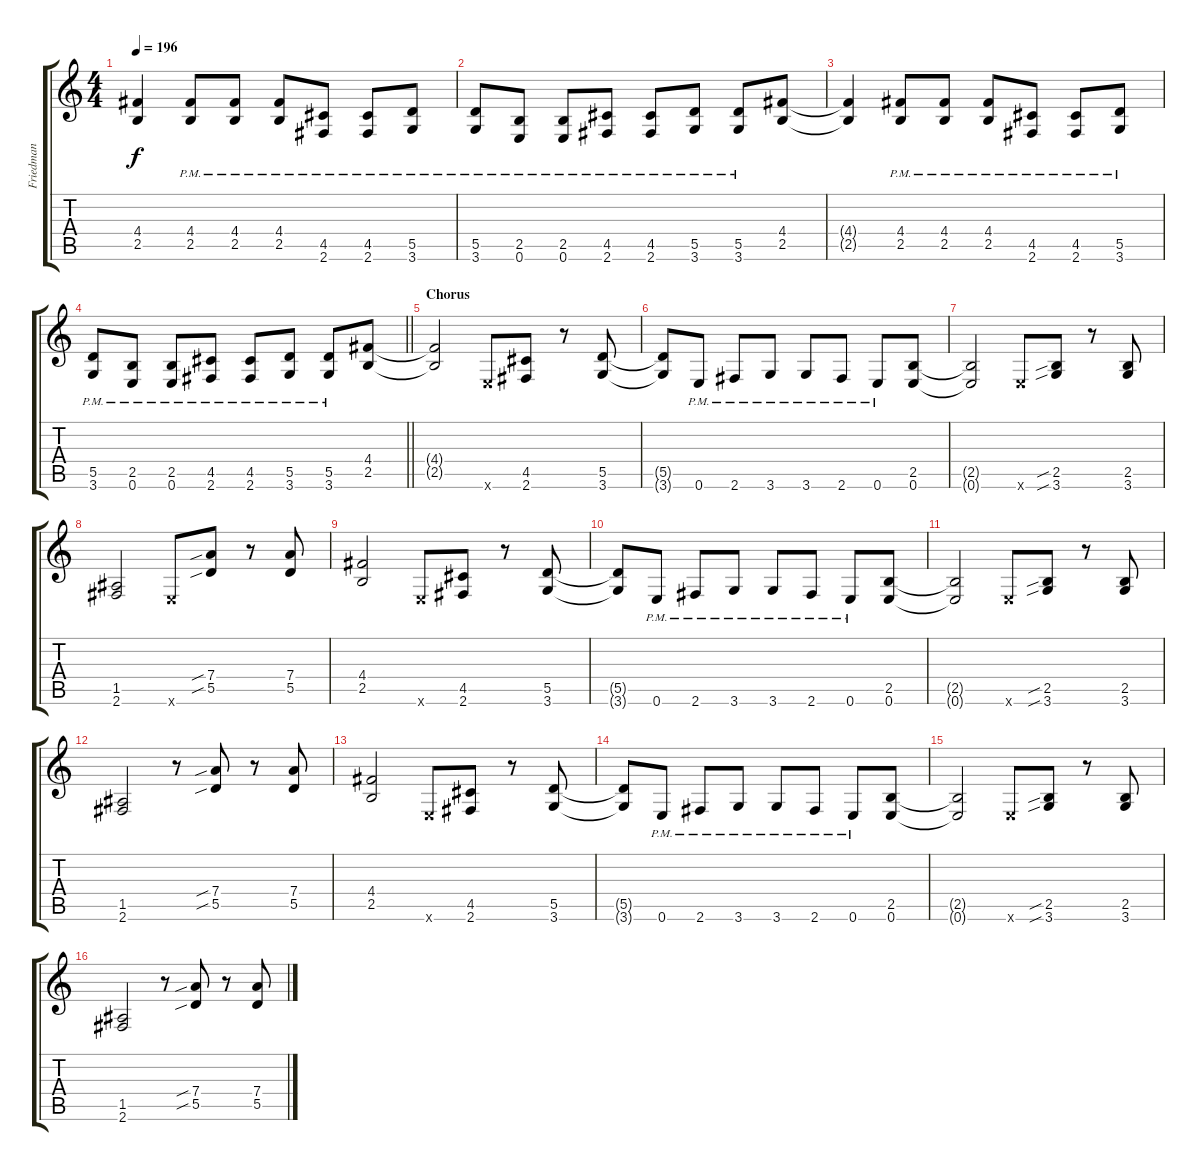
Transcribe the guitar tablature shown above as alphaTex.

\track ("Friedman" "Friedman") {instrument distortionguitar}
\staff {score tabs}
\tuning (E4 B3 G3 D3 A2 E2) {hide}
\ts (4 4)
\tempo 196
\clef g2
\ks c
(4.4 2.5).4{dy f} (4.4{pm} 2.5{pm}).8 (4.4{pm} 2.5{pm}).8 (4.4{pm} 2.5{pm}).8 (4.5{pm} 2.6{pm}).8 (4.5{pm} 2.6{pm}).8 (5.5{pm} 3.6{pm}).8 |
(5.5{pm} 3.6{pm}).8 (2.5{pm} 0.6{pm}).8 (2.5{pm} 0.6{pm}).8 (4.5{pm} 2.6{pm}).8 (4.5{pm} 2.6{pm}).8 (5.5{pm} 3.6{pm}).8 (5.5{pm} 3.6{pm}).8 (4.4 2.5).8 |
(4.4{t} 2.5{t}).4 (4.4{pm} 2.5{pm}).8 (4.4{pm} 2.5{pm}).8 (4.4{pm} 2.5{pm}).8 (4.5{pm} 2.6{pm}).8 (4.5{pm} 2.6{pm}).8 (5.5{pm} 3.6{pm}).8 |
\barLineRight lightlight
(5.5{pm} 3.6{pm}).8 (2.5{pm} 0.6{pm}).8 (2.5{pm} 0.6{pm}).8 (4.5{pm} 2.6{pm}).8 (4.5{pm} 2.6{pm}).8 (5.5{pm} 3.6{pm}).8 (5.5{pm} 3.6{pm}).8 (4.4 2.5).8 |
\section ("" "Chorus")
(4.4{t} 2.5{t}).2 0.6{x}.8 (4.5 2.6).8 r.8 (5.5 3.6).8 |
(5.5{t} 3.6{t}).8 0.6{pm}.8 2.6{pm}.8 3.6{pm}.8 3.6{pm}.8 2.6{pm}.8 0.6{pm}.8 (2.5 0.6).8 |
(2.5{t} 0.6{t}).2 0.6{x}.8 (2.5{sib} 3.6{sib}).8 r.8 (2.5 3.6).8 |
(1.5 2.6).2 0.6{x}.8 (7.4{sib} 5.5{sib}).8 r.8 (7.4 5.5).8 |
(4.4 2.5).2 0.6{x}.8 (4.5 2.6).8 r.8 (5.5 3.6).8 |
(5.5{t} 3.6{t}).8 0.6{pm}.8 2.6{pm}.8 3.6{pm}.8 3.6{pm}.8 2.6{pm}.8 0.6{pm}.8 (2.5 0.6).8 |
(2.5{t} 0.6{t}).2 0.6{x}.8 (2.5{sib} 3.6{sib}).8 r.8 (2.5 3.6).8 |
(1.5 2.6).2 r.8 (7.4{sib} 5.5{sib}).8 r.8 (7.4 5.5).8 |
(4.4 2.5).2 0.6{x}.8 (4.5 2.6).8 r.8 (5.5 3.6).8 |
(5.5{t} 3.6{t}).8 0.6{pm}.8 2.6{pm}.8 3.6{pm}.8 3.6{pm}.8 2.6{pm}.8 0.6{pm}.8 (2.5 0.6).8 |
(2.5{t} 0.6{t}).2 0.6{x}.8 (2.5{sib} 3.6{sib}).8 r.8 (2.5 3.6).8 |
(1.5 2.6).2 r.8 (7.4{sib} 5.5{sib}).8 r.8 (7.4 5.5).8
